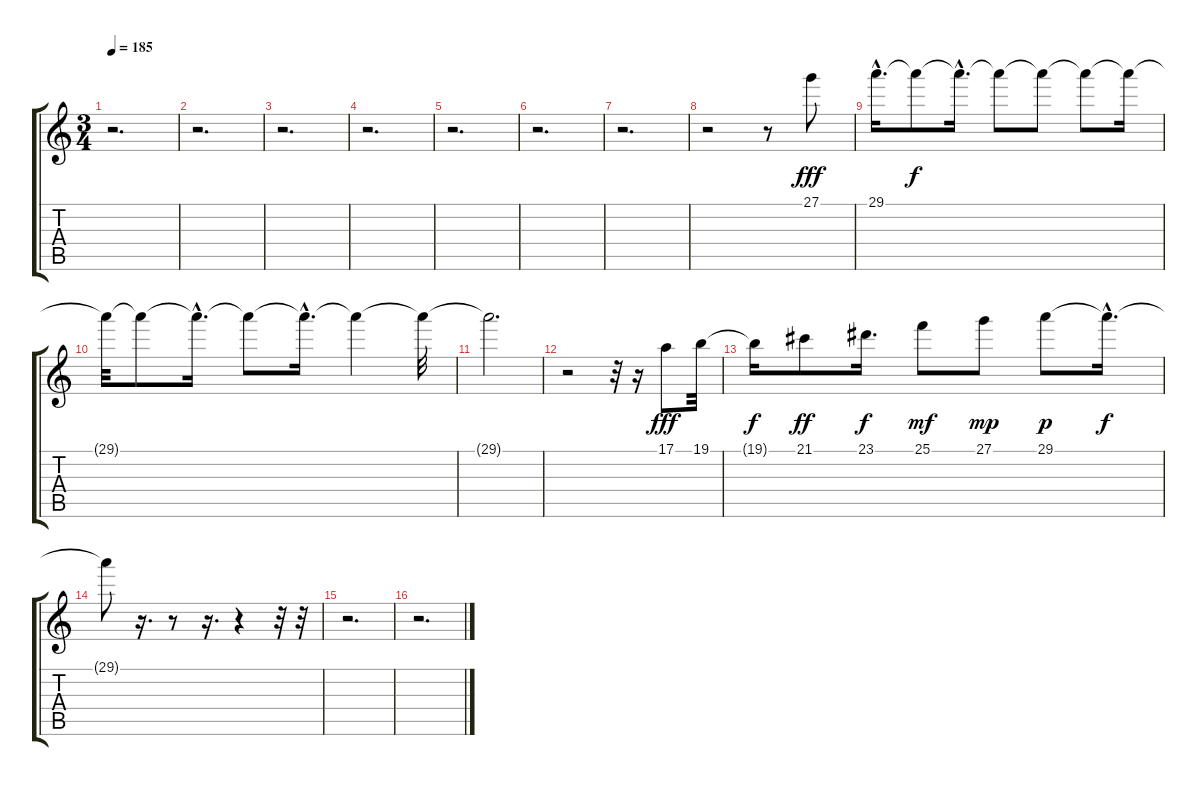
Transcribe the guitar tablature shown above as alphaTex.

\track "" {instrument fx3crystal}
\staff {score tabs}
\tuning (E4 B3 G3 D3 A2 E2) {hide}
\ts (3 4)
\tempo 185
\clef g2
\ks c
r.2{d dy f} |
r.2{d} |
r.2{d} |
r.2{d} |
r.2{d} |
r.2{d} |
r.2{d} |
r.2 r.8 27.1.8{dy fff balance 15} |
29.1{hac}.16{d} 29.1{t}.8{dy f} 29.1{hac t}.16{d} 29.1{t}.8 29.1{t}.8 29.1{t}.8 29.1{t}.16 |
29.1{t}.32 29.1{t}.8 29.1{hac t}.16{d balance 16} 29.1{t}.8 29.1{hac t}.16{d} 29.1{t}.4 29.1{t}.32 |
29.1{t}.2{d} |
r.2 r.32 r.16 17.1.8{dy fff balance 16} 19.1.32 |
19.1{t}.16{dy f} 21.1.8{dy ff balance 16} 23.1.16{d dy f} 25.1.8{dy mf} 27.1.8{dy mp balance 0} 29.1.8{dy p} 29.1{hac t}.16{d dy f} |
29.1{t}.8 r.16{d} r.8 r.16{d} r.4 r.32 r.32 |
r.2{d} |
r.2{d}
